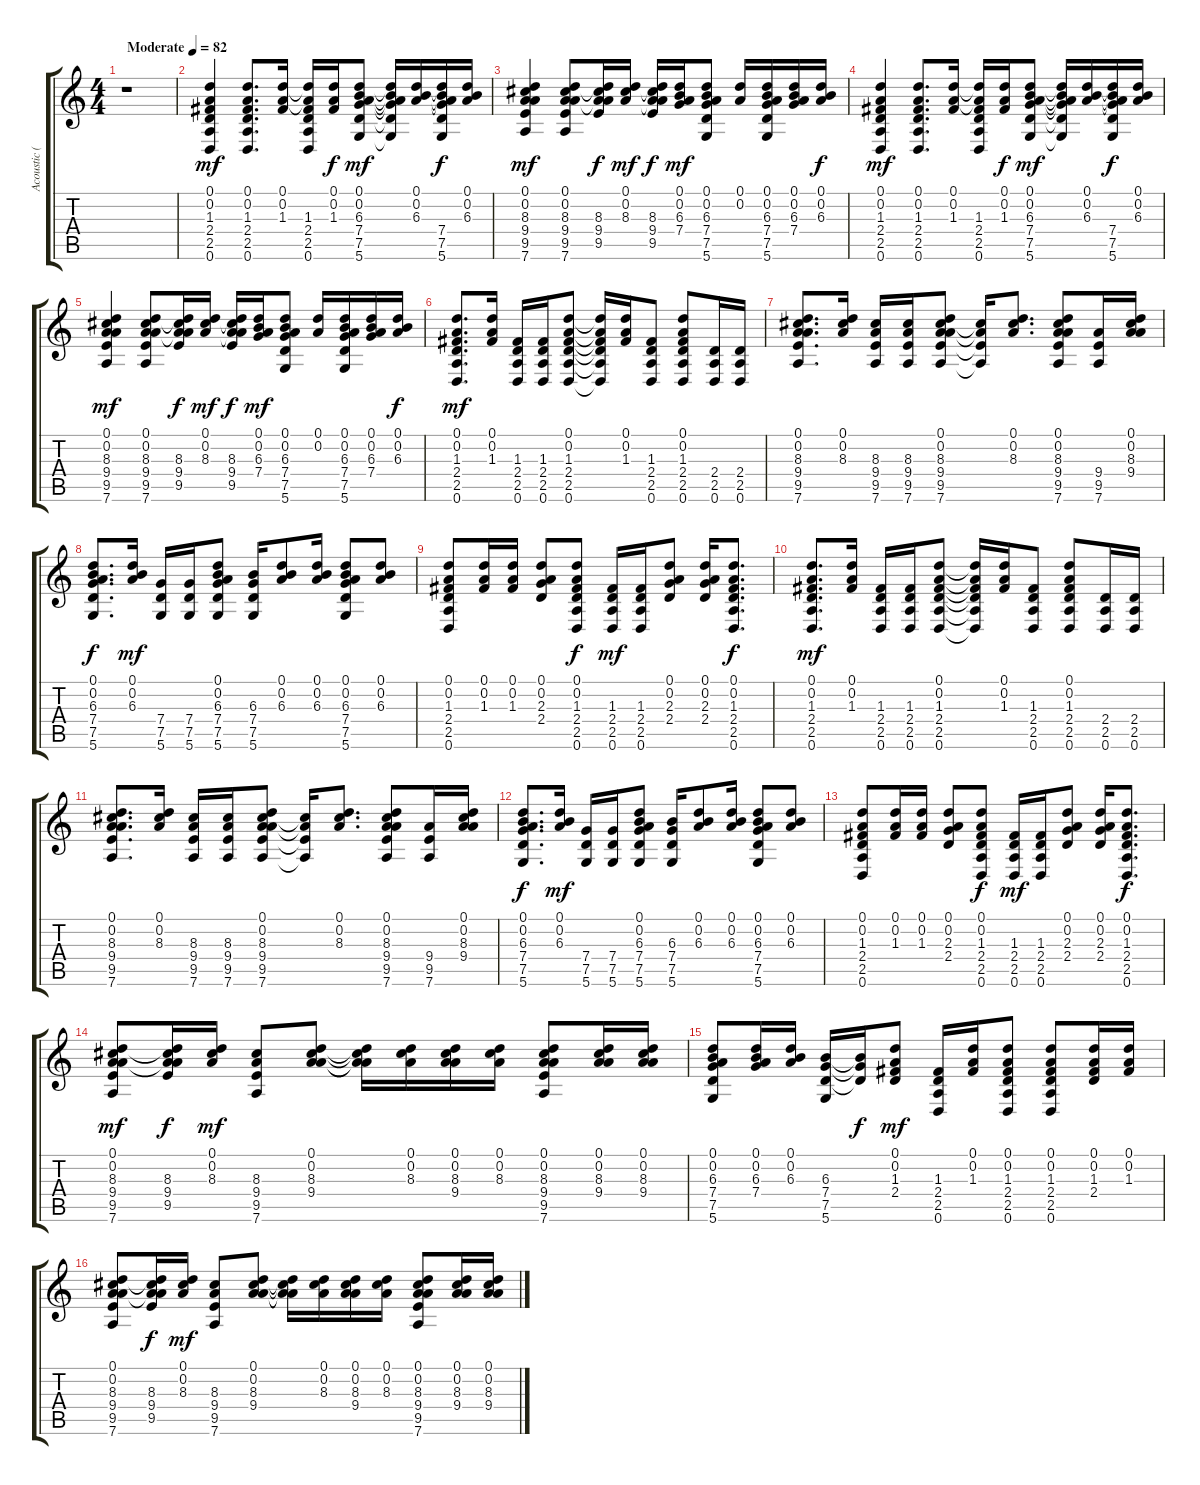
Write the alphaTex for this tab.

\track ("Acoustic (tune down 1 step)" "Acoustic (") {instrument acousticguitarsteel}
\staff {score tabs}
\tuning (D4 A3 F3 C3 G2 D2) {hide}
\ts (4 4)
\tempo (82 "Moderate")
\clef g2
\ks c
r.1{dy mf instrument acousticguitarsteel} |
(0.1 0.2 1.3 2.4 2.5 0.6).4 (0.1 0.2 1.3 2.4 2.5 0.6).8{d} (0.1 0.2 1.3).16 (0.1{t} 0.2{t} 1.3 2.4 2.5 0.6).16 (0.1 0.2 1.3).16{dy f} (0.1 0.2 6.3 7.4 7.5 5.6).8{dy mf} (0.1{t} 0.2{t} 6.3{t} 7.4{t} 7.5{t} 5.6{t}).16 (0.1 0.2 6.3).16 (0.1{t} 0.2{t} 6.3{t} 7.4 7.5 5.6).16{dy f} (0.1 0.2 6.3).16 |
(0.1 0.2 8.3 9.4 9.5 7.6).4{dy mf} (0.1 0.2 8.3 9.4 9.5 7.6).8 (0.1{t} 0.2{t} 8.3 9.4 9.5).16{dy f} (0.1 0.2 8.3).16{dy mf} (0.1{t} 0.2{t} 8.3 9.4 9.5).16{dy f} (0.1 0.2 6.3 7.4).16{dy mf} (0.1 0.2 6.3 7.4 7.5 5.6).8 (0.1 0.2).16 (0.1 0.2 6.3 7.4 7.5 5.6).16 (0.1 0.2 6.3 7.4).16 (0.1 0.2 6.3).16{dy f} |
(0.1 0.2 1.3 2.4 2.5 0.6).4{dy mf} (0.1 0.2 1.3 2.4 2.5 0.6).8{d} (0.1 0.2 1.3).16 (0.1{t} 0.2{t} 1.3 2.4 2.5 0.6).16 (0.1 0.2 1.3).16{dy f} (0.1 0.2 6.3 7.4 7.5 5.6).8{dy mf} (0.1{t} 0.2{t} 6.3{t} 7.4{t} 7.5{t} 5.6{t}).16 (0.1 0.2 6.3).16 (0.1{t} 0.2{t} 6.3{t} 7.4 7.5 5.6).16{dy f} (0.1 0.2 6.3).16 |
(0.1 0.2 8.3 9.4 9.5 7.6).4{dy mf} (0.1 0.2 8.3 9.4 9.5 7.6).8 (0.1{t} 0.2{t} 8.3 9.4 9.5).16{dy f} (0.1 0.2 8.3).16{dy mf} (0.1{t} 0.2{t} 8.3 9.4 9.5).16{dy f} (0.1 0.2 6.3 7.4).16{dy mf} (0.1 0.2 6.3 7.4 7.5 5.6).8 (0.1 0.2).16 (0.1 0.2 6.3 7.4 7.5 5.6).16 (0.1 0.2 6.3 7.4).16 (0.1 0.2 6.3).16{dy f} |
(0.1 0.2 1.3 2.4 2.5 0.6).8{d dy mf} (0.1 0.2 1.3).16 (1.3 2.4 2.5 0.6).16 (1.3 2.4 2.5 0.6).16 (0.1 0.2 1.3 2.4 2.5 0.6).8 (0.1{t} 0.2{t} 1.3{t} 2.4{t} 2.5{t} 0.6{t}).16 (0.1 0.2 1.3).16 (1.3 2.4 2.5 0.6).8 (0.1 0.2 1.3 2.4 2.5 0.6).8 (2.4 2.5 0.6).16 (2.4 2.5 0.6).16 |
(0.1 0.2 8.3 9.4 9.5 7.6).8{d} (0.1 0.2 8.3).16 (8.3 9.4 9.5 7.6).16 (8.3 9.4 9.5 7.6).16 (0.1 0.2 8.3 9.4 9.5 7.6).8 (8.3{t} 9.4{t} 9.5{t} 7.6{t}).16 (0.1 0.2 8.3).8{d} (0.1 0.2 8.3 9.4 9.5 7.6).8 (9.4 9.5 7.6).16 (0.1 0.2 8.3 9.4).16 |
(0.1 0.2 6.3 7.4 7.5 5.6).8{d dy f} (0.1 0.2 6.3).16{dy mf} (7.4 7.5 5.6).16 (7.4 7.5 5.6).16 (0.1 0.2 6.3 7.4 7.5 5.6).8 (6.3 7.4 7.5 5.6).16 (0.1 0.2 6.3).8 (0.1 0.2 6.3).16 (0.1 0.2 6.3 7.4 7.5 5.6).8 (0.1 0.2 6.3).8 |
(0.1 0.2 1.3 2.4 2.5 0.6).8 (0.1 0.2 1.3).16 (0.1 0.2 1.3).16 (0.1 0.2 2.3 2.4).8 (0.1 0.2 1.3 2.4 2.5 0.6).8{dy f} (1.3 2.4 2.5 0.6).16{dy mf} (1.3 2.4 2.5 0.6).16 (0.1 0.2 2.3 2.4).8 (0.1 0.2 2.3 2.4).16 (0.1 0.2 1.3 2.4 2.5 0.6).8{d dy f} |
(0.1 0.2 1.3 2.4 2.5 0.6).8{d dy mf} (0.1 0.2 1.3).16 (1.3 2.4 2.5 0.6).16 (1.3 2.4 2.5 0.6).16 (0.1 0.2 1.3 2.4 2.5 0.6).8 (0.1{t} 0.2{t} 1.3{t} 2.4{t} 2.5{t} 0.6{t}).16 (0.1 0.2 1.3).16 (1.3 2.4 2.5 0.6).8 (0.1 0.2 1.3 2.4 2.5 0.6).8 (2.4 2.5 0.6).16 (2.4 2.5 0.6).16 |
(0.1 0.2 8.3 9.4 9.5 7.6).8{d} (0.1 0.2 8.3).16 (8.3 9.4 9.5 7.6).16 (8.3 9.4 9.5 7.6).16 (0.1 0.2 8.3 9.4 9.5 7.6).8 (8.3{t} 9.4{t} 9.5{t} 7.6{t}).16 (0.1 0.2 8.3).8{d} (0.1 0.2 8.3 9.4 9.5 7.6).8 (9.4 9.5 7.6).16 (0.1 0.2 8.3 9.4).16 |
(0.1 0.2 6.3 7.4 7.5 5.6).8{d dy f} (0.1 0.2 6.3).16{dy mf} (7.4 7.5 5.6).16 (7.4 7.5 5.6).16 (0.1 0.2 6.3 7.4 7.5 5.6).8 (6.3 7.4 7.5 5.6).16 (0.1 0.2 6.3).8 (0.1 0.2 6.3).16 (0.1 0.2 6.3 7.4 7.5 5.6).8 (0.1 0.2 6.3).8 |
(0.1 0.2 1.3 2.4 2.5 0.6).8 (0.1 0.2 1.3).16 (0.1 0.2 1.3).16 (0.1 0.2 2.3 2.4).8 (0.1 0.2 1.3 2.4 2.5 0.6).8{dy f} (1.3 2.4 2.5 0.6).16{dy mf} (1.3 2.4 2.5 0.6).16 (0.1 0.2 2.3 2.4).8 (0.1 0.2 2.3 2.4).16 (0.1 0.2 1.3 2.4 2.5 0.6).8{d dy f} |
(0.1 0.2 8.3 9.4 9.5 7.6).8{dy mf} (0.1{t} 0.2{t} 8.3 9.4 9.5).16{dy f} (0.1 0.2 8.3).16{dy mf} (8.3 9.4 9.5 7.6).8 (0.1 0.2 8.3 9.4).8 (0.1{t} 0.2{t} 8.3{t} 9.4{t}).16 (0.1 0.2 8.3).16 (0.1 0.2 8.3 9.4).16 (0.1 0.2 8.3).16 (0.1 0.2 8.3 9.4 9.5 7.6).8 (0.1 0.2 8.3 9.4).16 (0.1 0.2 8.3 9.4).16 |
(0.1 0.2 6.3 7.4 7.5 5.6).8 (0.1 0.2 6.3 7.4).16 (0.1 0.2 6.3).16 (6.3 7.4 7.5 5.6).16 (6.3{t} 7.4{t} 7.5{t}).16{dy f} (0.1 0.2 1.3 2.4).8{dy mf} (1.3 2.4 2.5 0.6).16 (0.1 0.2 1.3).16 (0.1 0.2 1.3 2.4 2.5 0.6).8 (0.1 0.2 1.3 2.4 2.5 0.6).8 (0.1 0.2 1.3 2.4).16 (0.1 0.2 1.3).16 |
(0.1 0.2 8.3 9.4 9.5 7.6).8 (0.1{t} 0.2{t} 8.3 9.4 9.5).16{dy f} (0.1 0.2 8.3).16{dy mf} (8.3 9.4 9.5 7.6).8 (0.1 0.2 8.3 9.4).8 (0.1{t} 0.2{t} 8.3{t} 9.4{t}).16 (0.1 0.2 8.3).16 (0.1 0.2 8.3 9.4).16 (0.1 0.2 8.3).16 (0.1 0.2 8.3 9.4 9.5 7.6).8 (0.1 0.2 8.3 9.4).16 (0.1 0.2 8.3 9.4).16
